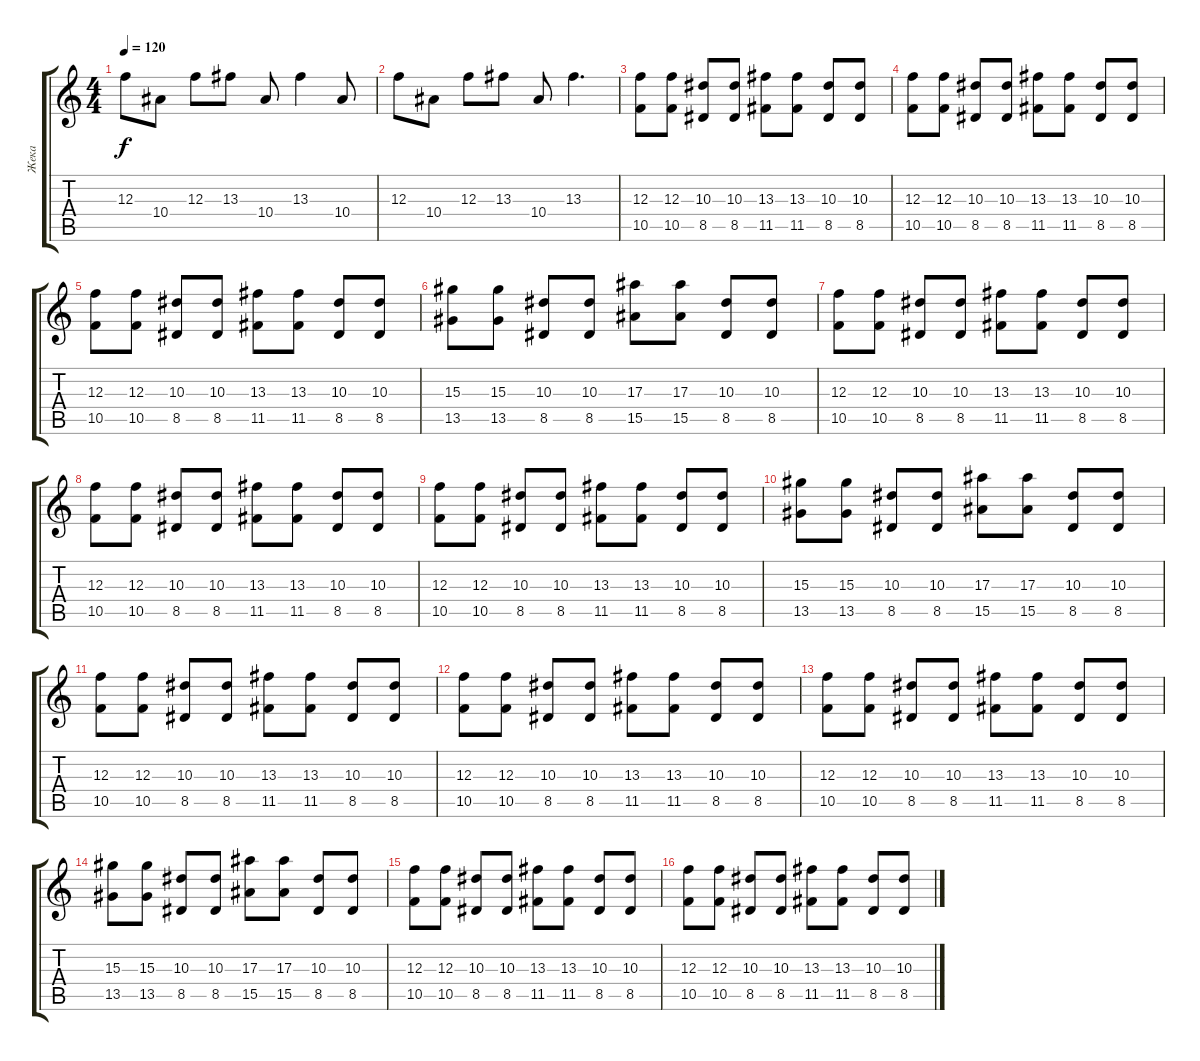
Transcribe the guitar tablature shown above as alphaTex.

\track ("Жека" "Жека") {instrument overdrivenguitar}
\staff {score tabs}
\tuning (D4 A3 F3 C3 G2 C2) {hide}
\ts (4 4)
\tempo 120
\clef g2
\ks c
12.3.8{dy f} 10.4.8 12.3.8 13.3.8 10.4.8 13.3.4 10.4.8 |
12.3.8 10.4.8 12.3.8 13.3.8 10.4.8 13.3.4{d} |
(12.3 10.5).8{instrument overdrivenguitar} (12.3 10.5).8 (10.3 8.5).8 (10.3 8.5).8 (13.3 11.5).8 (13.3 11.5).8 (10.3 8.5).8 (10.3 8.5).8 |
(12.3 10.5).8 (12.3 10.5).8 (10.3 8.5).8 (10.3 8.5).8 (13.3 11.5).8 (13.3 11.5).8 (10.3 8.5).8 (10.3 8.5).8 |
(12.3 10.5).8 (12.3 10.5).8 (10.3 8.5).8 (10.3 8.5).8 (13.3 11.5).8 (13.3 11.5).8 (10.3 8.5).8 (10.3 8.5).8 |
(15.3 13.5).8 (15.3 13.5).8 (10.3 8.5).8 (10.3 8.5).8 (17.3 15.5).8 (17.3 15.5).8 (10.3 8.5).8 (10.3 8.5).8 |
(12.3 10.5).8 (12.3 10.5).8 (10.3 8.5).8 (10.3 8.5).8 (13.3 11.5).8 (13.3 11.5).8 (10.3 8.5).8 (10.3 8.5).8 |
(12.3 10.5).8 (12.3 10.5).8 (10.3 8.5).8 (10.3 8.5).8 (13.3 11.5).8 (13.3 11.5).8 (10.3 8.5).8 (10.3 8.5).8 |
(12.3 10.5).8 (12.3 10.5).8 (10.3 8.5).8 (10.3 8.5).8 (13.3 11.5).8 (13.3 11.5).8 (10.3 8.5).8 (10.3 8.5).8 |
(15.3 13.5).8 (15.3 13.5).8 (10.3 8.5).8 (10.3 8.5).8 (17.3 15.5).8 (17.3 15.5).8 (10.3 8.5).8 (10.3 8.5).8 |
(12.3 10.5).8 (12.3 10.5).8 (10.3 8.5).8 (10.3 8.5).8 (13.3 11.5).8 (13.3 11.5).8 (10.3 8.5).8 (10.3 8.5).8 |
(12.3 10.5).8 (12.3 10.5).8 (10.3 8.5).8 (10.3 8.5).8 (13.3 11.5).8 (13.3 11.5).8 (10.3 8.5).8 (10.3 8.5).8 |
(12.3 10.5).8 (12.3 10.5).8 (10.3 8.5).8 (10.3 8.5).8 (13.3 11.5).8 (13.3 11.5).8 (10.3 8.5).8 (10.3 8.5).8 |
(15.3 13.5).8 (15.3 13.5).8 (10.3 8.5).8 (10.3 8.5).8 (17.3 15.5).8 (17.3 15.5).8 (10.3 8.5).8 (10.3 8.5).8 |
(12.3 10.5).8 (12.3 10.5).8 (10.3 8.5).8 (10.3 8.5).8 (13.3 11.5).8 (13.3 11.5).8 (10.3 8.5).8 (10.3 8.5).8 |
(12.3 10.5).8 (12.3 10.5).8 (10.3 8.5).8 (10.3 8.5).8 (13.3 11.5).8 (13.3 11.5).8 (10.3 8.5).8 (10.3 8.5).8
